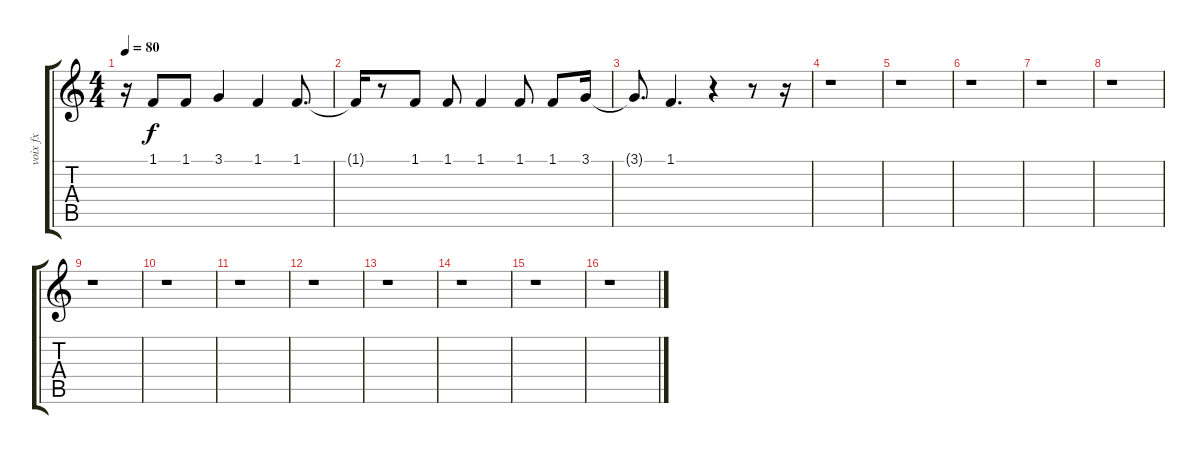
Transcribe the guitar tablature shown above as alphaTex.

\track ("voix fx" "voix fx") {instrument choiraahs}
\staff {score tabs}
\tuning (E4 B3 G3 D3 A2 E2) {hide}
\ts (4 4)
\tempo 80
\clef g2
\ks c
r.16{dy f} 1.1.8 1.1.8 3.1.4 1.1.4 1.1.8{d} |
1.1{t}.16 r.8 1.1.8 1.1.8 1.1.4 1.1.8 1.1.8 3.1.16 |
3.1{t}.8{d} 1.1.4{d} r.4 r.8 r.16 |
r.1 |
r.1 |
r.1 |
r.1 |
r.1 |
r.1 |
r.1 |
r.1 |
r.1 |
r.1 |
r.1 |
r.1 |
r.1
